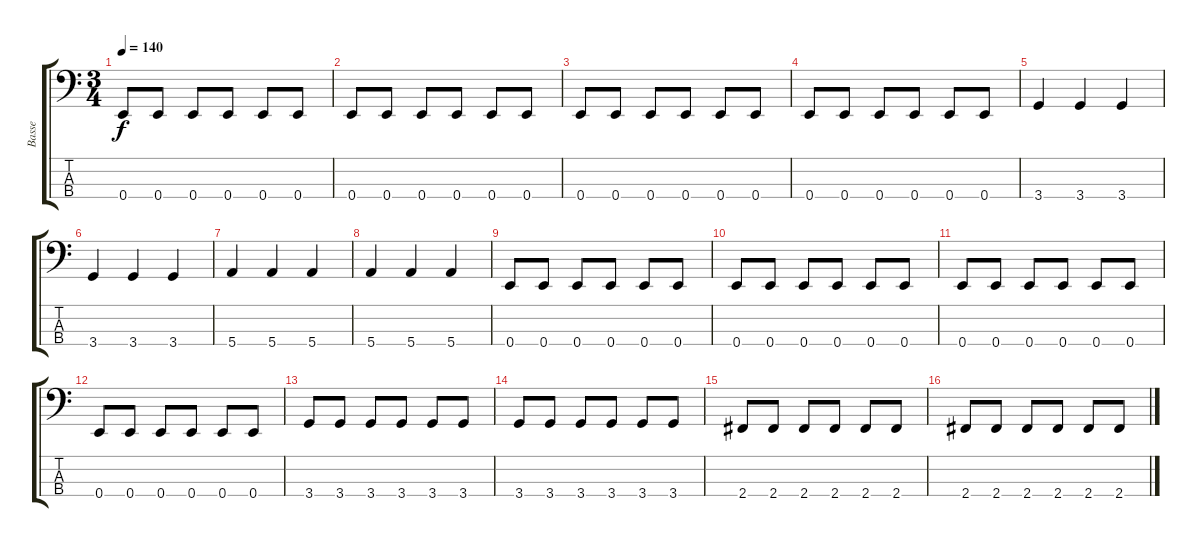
\track ("Basse" "Basse") {instrument electricbassfinger}
\staff {score tabs}
\tuning (G2 D2 A1 E1) {hide}
\ts (3 4)
\tempo 140
\clef f4
\ks c
0.4.8{dy f} 0.4.8 0.4.8 0.4.8 0.4.8 0.4.8 |
0.4.8 0.4.8 0.4.8 0.4.8 0.4.8 0.4.8 |
0.4.8 0.4.8 0.4.8 0.4.8 0.4.8 0.4.8 |
0.4.8 0.4.8 0.4.8 0.4.8 0.4.8 0.4.8 |
3.4.4 3.4.4 3.4.4 |
3.4.4 3.4.4 3.4.4 |
5.4.4 5.4.4 5.4.4 |
5.4.4 5.4.4 5.4.4 |
0.4.8 0.4.8 0.4.8 0.4.8 0.4.8 0.4.8 |
0.4.8 0.4.8 0.4.8 0.4.8 0.4.8 0.4.8 |
0.4.8 0.4.8 0.4.8 0.4.8 0.4.8 0.4.8 |
0.4.8 0.4.8 0.4.8 0.4.8 0.4.8 0.4.8 |
3.4.8 3.4.8 3.4.8 3.4.8 3.4.8 3.4.8 |
3.4.8 3.4.8 3.4.8 3.4.8 3.4.8 3.4.8 |
2.4.8 2.4.8 2.4.8 2.4.8 2.4.8 2.4.8 |
2.4.8 2.4.8 2.4.8 2.4.8 2.4.8 2.4.8
